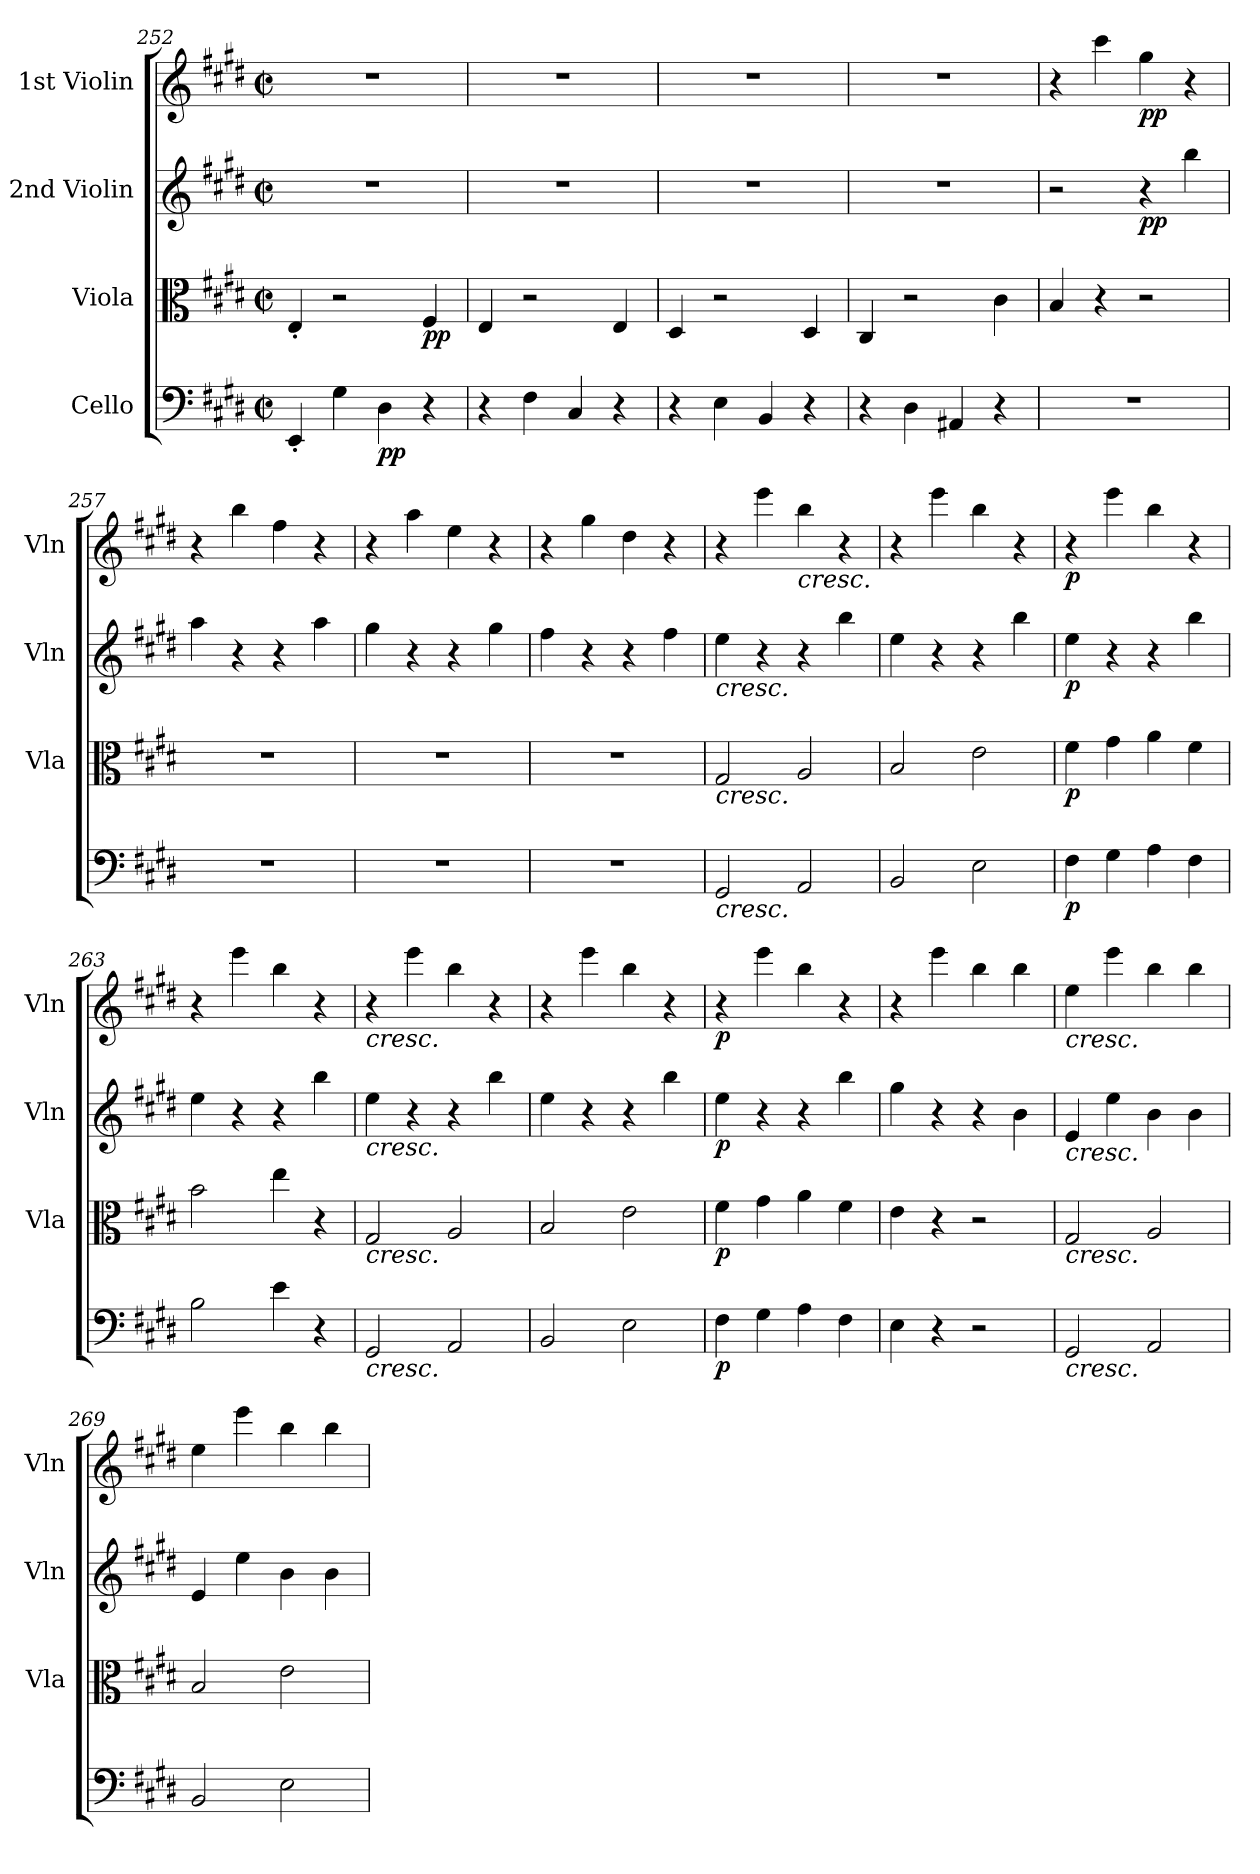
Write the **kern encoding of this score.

**kern	**dynam	**kern	**dynam	**kern	**dynam	**kern	**dynam
*part4	*part4	*part3	*part3	*part2	*part2	*part1	*part1
*staff4	*staff4	*staff3	*staff3	*staff2	*staff2	*staff1	*staff1
*I"Cello	*	*I"Viola	*	*I"2nd Violin	*	*I"1st Violin	*
*	*	*I'Vla	*	*I'Vln	*	*I'Vln	*
*clefF4	*	*clefC3	*	*clefG2	*	*clefG2	*
*k[f#c#g#d#]	*	*k[f#c#g#d#]	*	*k[f#c#g#d#]	*	*k[f#c#g#d#]	*
*E:	*	*E:	*	*E:	*	*E:	*
*M2/2	*	*M2/2	*	*M2/2	*	*M2/2	*
*met(c|)	*	*met(c|)	*	*met(c|)	*	*met(c|)	*
=252	=252	=252	=252	=252	=252	=252	=252
4EE'/	.	4E'/	.	1r	.	1r	.
4G#\	.	2r	.	.	.	.	.
!	!LO:DY:b	!	!	!	!	!	!
4D#\	pp	.	.	.	.	.	.
!	!	!	!LO:DY:b	!	!	!	!
4r	.	4F#/	pp	.	.	.	.
!!LO:LB:g=z
=253	=253	=253	=253	=253	=253	=253	=253
4r	.	4E/	.	1r	.	1r	.
4F#\	.	2r	.	.	.	.	.
4C#/	.	.	.	.	.	.	.
4r	.	4E/	.	.	.	.	.
=254	=254	=254	=254	=254	=254	=254	=254
4r	.	4D#/	.	1r	.	1r	.
4E\	.	2r	.	.	.	.	.
4BB/	.	.	.	.	.	.	.
4r	.	4D#/	.	.	.	.	.
=255	=255	=255	=255	=255	=255	=255	=255
4r	.	4C#/	.	1r	.	1r	.
4D#\	.	2r	.	.	.	.	.
4AA#X/	.	.	.	.	.	.	.
4r	.	4c#\	.	.	.	.	.
!!LO:PB:g=z
=256	=256	=256	=256	=256	=256	=256	=256
1r	.	4B/	.	2r	.	4r	.
.	.	4r	.	.	.	4ccc#\	.
!	!	!	!	!	!LO:DY:b	!	!LO:DY:b
.	.	2r	.	4r	pp	4gg#\	pp
.	.	.	.	4bb\	.	4r	.
=257	=257	=257	=257	=257	=257	=257	=257
1r	.	1r	.	4aa\	.	4r	.
.	.	.	.	4r	.	4bb\	.
.	.	.	.	4r	.	4ff#\	.
.	.	.	.	4aa\	.	4r	.
=258	=258	=258	=258	=258	=258	=258	=258
1r	.	1r	.	4gg#\	.	4r	.
.	.	.	.	4r	.	4aa\	.
.	.	.	.	4r	.	4ee\	.
.	.	.	.	4gg#\	.	4r	.
=259	=259	=259	=259	=259	=259	=259	=259
1r	.	1r	.	4ff#\	.	4r	.
.	.	.	.	4r	.	4gg#\	.
.	.	.	.	4r	.	4dd#\	.
.	.	.	.	4ff#\	.	4r	.
=260	=260	=260	=260	=260	=260	=260	=260
!	!	!	!	!LO:TX:b:i:t=cresc.	!	!	!
!	!	!LO:TX:b:i:t=cresc.	!	!	!	!	!
!LO:TX:b:i:t=cresc.	!	!	!	!	!	!	!
2GG#/	.	2G#/	.	4ee\	.	4r	.
.	.	.	.	4r	.	4eee\	.
!	!	!	!	!	!	!LO:TX:b:i:t=cresc.	!
2AA/	.	2A/	.	4r	.	4bb\	.
.	.	.	.	4bb\	.	4r	.
=261	=261	=261	=261	=261	=261	=261	=261
2BB/	.	2B/	.	4ee\	.	4r	.
.	.	.	.	4r	.	4eee\	.
2E\	.	2e\	.	4r	.	4bb\	.
.	.	.	.	4bb\	.	4r	.
=262	=262	=262	=262	=262	=262	=262	=262
!	!LO:DY:b	!	!LO:DY:b	!	!LO:DY:b	!	!LO:DY:b
4F#\	p	4f#\	p	4ee\	p	4r	p
4G#\	.	4g#\	.	4r	.	4eee\	.
4A\	.	4a\	.	4r	.	4bb\	.
4F#\	.	4f#\	.	4bb\	.	4r	.
!!LO:LB:g=z
=263	=263	=263	=263	=263	=263	=263	=263
2B\	.	2b\	.	4ee\	.	4r	.
.	.	.	.	4r	.	4eee\	.
4e\	.	4ee\	.	4r	.	4bb\	.
4r	.	4r	.	4bb\	.	4r	.
=264	=264	=264	=264	=264	=264	=264	=264
!	!	!	!	!	!	!LO:TX:b:i:t=cresc.	!
!	!	!	!	!LO:TX:b:i:t=cresc.	!	!	!
!	!	!LO:TX:b:i:t=cresc.	!	!	!	!	!
!LO:TX:b:i:t=cresc.	!	!	!	!	!	!	!
2GG#/	.	2G#/	.	4ee\	.	4r	.
.	.	.	.	4r	.	4eee\	.
2AA/	.	2A/	.	4r	.	4bb\	.
.	.	.	.	4bb\	.	4r	.
=265	=265	=265	=265	=265	=265	=265	=265
2BB/	.	2B/	.	4ee\	.	4r	.
.	.	.	.	4r	.	4eee\	.
2E\	.	2e\	.	4r	.	4bb\	.
.	.	.	.	4bb\	.	4r	.
=266	=266	=266	=266	=266	=266	=266	=266
!	!LO:DY:b	!	!LO:DY:b	!	!LO:DY:b	!	!LO:DY:b
4F#\	p	4f#\	p	4ee\	p	4r	p
4G#\	.	4g#\	.	4r	.	4eee\	.
4A\	.	4a\	.	4r	.	4bb\	.
4F#\	.	4f#\	.	4bb\	.	4r	.
!!LO:LB:g=z
=267	=267	=267	=267	=267	=267	=267	=267
4E\	.	4e\	.	4gg#\	.	4r	.
4r	.	4r	.	4r	.	4eee\	.
2r	.	2r	.	4r	.	4bb\	.
.	.	.	.	4b\	.	4bb\	.
=268	=268	=268	=268	=268	=268	=268	=268
!	!	!	!	!	!	!LO:TX:b:i:t=cresc.	!
!	!	!	!	!LO:TX:b:i:t=cresc.	!	!	!
!	!	!LO:TX:b:i:t=cresc.	!	!	!	!	!
!LO:TX:b:i:t=cresc.	!	!	!	!	!	!	!
2GG#/	.	2G#/	.	4e/	.	4ee\	.
.	.	.	.	4ee\	.	4eee\	.
2AA/	.	2A/	.	4b\	.	4bb\	.
.	.	.	.	4b\	.	4bb\	.
=269	=269	=269	=269	=269	=269	=269	=269
2BB/	.	2B/	.	4e/	.	4ee\	.
.	.	.	.	4ee\	.	4eee\	.
2E\	.	2e\	.	4b\	.	4bb\	.
.	.	.	.	4b\	.	4bb\	.
=	=	=	=	=	=	=	=
*-	*-	*-	*-	*-	*-	*-	*-
